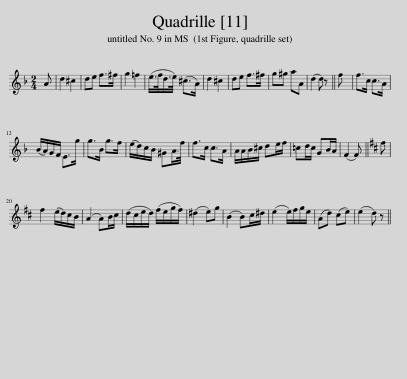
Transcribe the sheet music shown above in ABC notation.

X:1
L:1/8
M:2/4
I:linebreak $
K:Dmin
V:1 treble
V:1
 A | d2 ^c2 | de f>^f | g2 =f2 | (e/>f/d/>e/) (^c>A) | %5
 d2 ^c2 | de f>^f | g^g aA | (d2 d) z || f | %10
 f>c c>A |$ (B/A/)G/F/ E>g | g>B g>f | (e/d/)c/B/ ^GA/>f/ | f>c c>A | %15
 A/A/B/^c/ de/f/ | =cd/c/ GB/A/ | (F2 F) ||[K:D] f |$ f2 (e/d/)c/B/ | %20
 (A2 A)B/c/ | (d/c/e/d/) (f/e/g/f/) | (^d2 e)g | (B2 B)c/^d/ | (e2 e/)f/g/e/ | %25
 (Ad) (ce) | (e2 d) z || %27
